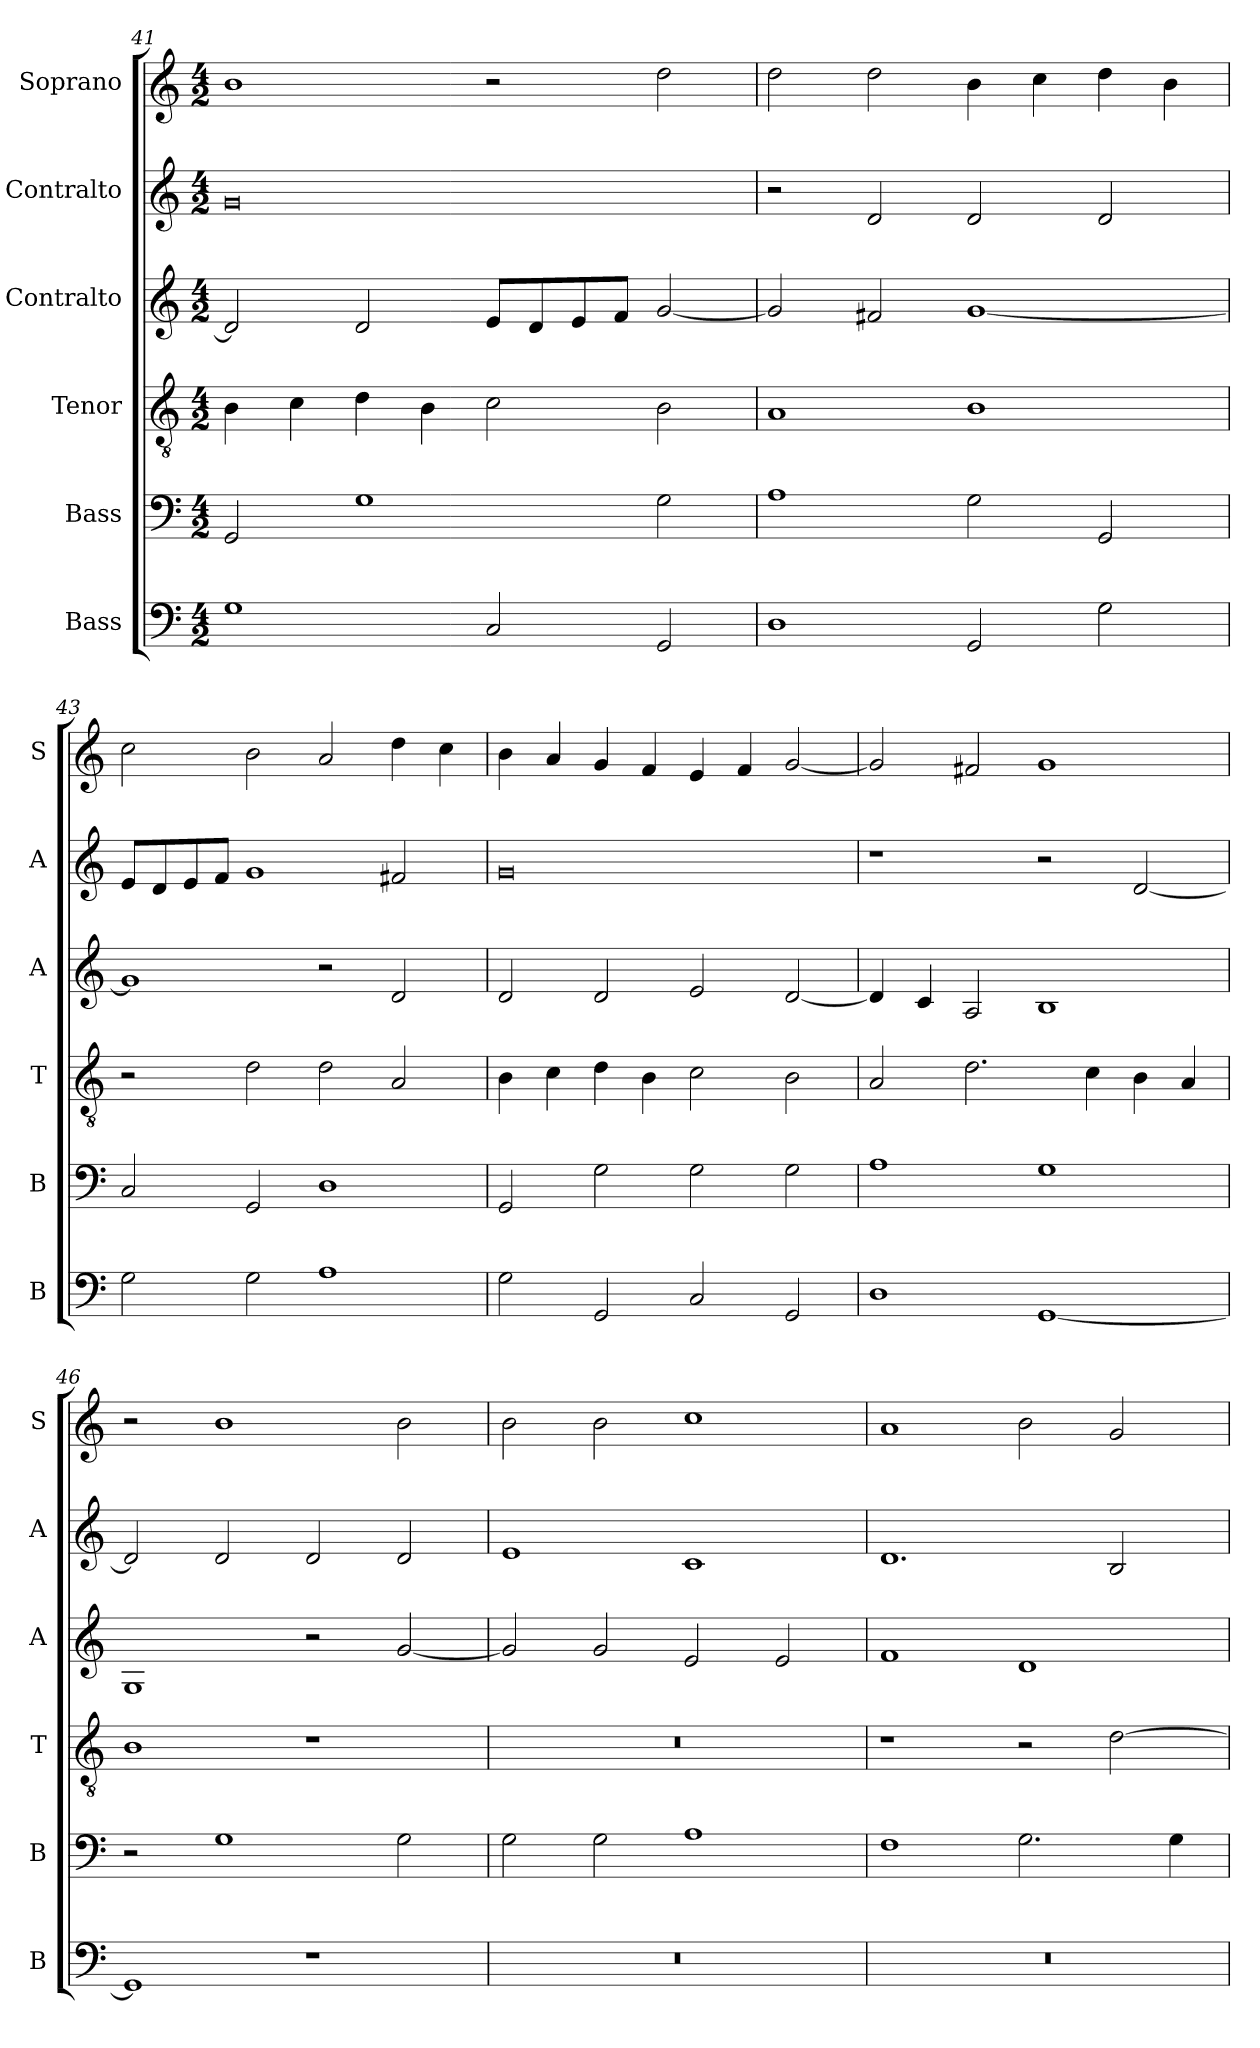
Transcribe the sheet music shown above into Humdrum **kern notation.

**kern	**kern	**kern	**kern	**kern	**kern
*part6	*part5	*part4	*part3	*part2	*part1
*staff6	*staff5	*staff4	*staff3	*staff2	*staff1
*I"Bass	*I"Bass	*I"Tenor	*I"Contralto	*I"Contralto	*I"Soprano
*I'B	*I'B	*I'T	*I'A	*I'A	*I'S
*clefF4	*clefF4	*clefGv2	*clefG2	*clefG2	*clefG2
*k[]	*k[]	*k[]	*k[]	*k[]	*k[]
*G:mix	*G:mix	*G:mix	*G:mix	*G:mix	*G:mix
*M4/2	*M4/2	*M4/2	*M4/2	*M4/2	*M4/2
=41	=41	=41	=41	=41	=41
1G	2GG	4B	2d]	0g	1b
.	.	4c	.	.	.
.	1G	4d	2d	.	.
.	.	4B	.	.	.
2C	.	2c	8e/L	.	2r
.	.	.	8d/	.	.
.	.	.	8e/	.	.
.	.	.	8f/J	.	.
2GG	2G	2B	[2g	.	2dd
=42	=42	=42	=42	=42	=42
1D	1A	1A	2g]	2r	2dd
.	.	.	2f#X	2d	2dd
2GG	2G	1B	[1g	2d	4b
.	.	.	.	.	4cc
2G	2GG	.	.	2d	4dd
.	.	.	.	.	4b
=43	=43	=43	=43	=43	=43
2G	2C	2r	1g]	8e/L	2cc
.	.	.	.	8d/	.
.	.	.	.	8e/	.
.	.	.	.	8f/J	.
2G	2GG	2d	.	1g	2b
1A	1D	2d	2r	.	2a
.	.	2A	2d	2f#X	4dd
.	.	.	.	.	4cc
=44	=44	=44	=44	=44	=44
2G	2GG	4B	2d	0g	4b
.	.	4c	.	.	4a
2GG	2G	4d	2d	.	4g
.	.	4B	.	.	4f
2C	2G	2c	2e	.	4e
.	.	.	.	.	4f
2GG	2G	2B	[2d	.	[2g
=45	=45	=45	=45	=45	=45
1D	1A	2A	4d]	1r	2g]
.	.	.	4c	.	.
.	.	2.d	2A	.	2f#X
[1GG	1G	.	1B	2r	1g
.	.	4c	.	.	.
.	.	4B	.	[2d	.
.	.	4A	.	.	.
=46	=46	=46	=46	=46	=46
1GG]	2r	1B	1G	2d]	2r
.	1G	.	.	2d	1b
1r	.	1r	2r	2d	.
.	2G	.	[2g	2d	2b
=47	=47	=47	=47	=47	=47
0r	2G	0r	2g]	1e	2b
.	2G	.	2g	.	2b
.	1A	.	2e	1c	1cc
.	.	.	2e	.	.
=48	=48	=48	=48	=48	=48
0r	1F	1r	1f	1.d	1a
.	2.G	2r	1d	.	2b
.	.	[2d	.	2B	2g
.	4G	.	.	.	.
=	=	=	=	=	=
*-	*-	*-	*-	*-	*-
